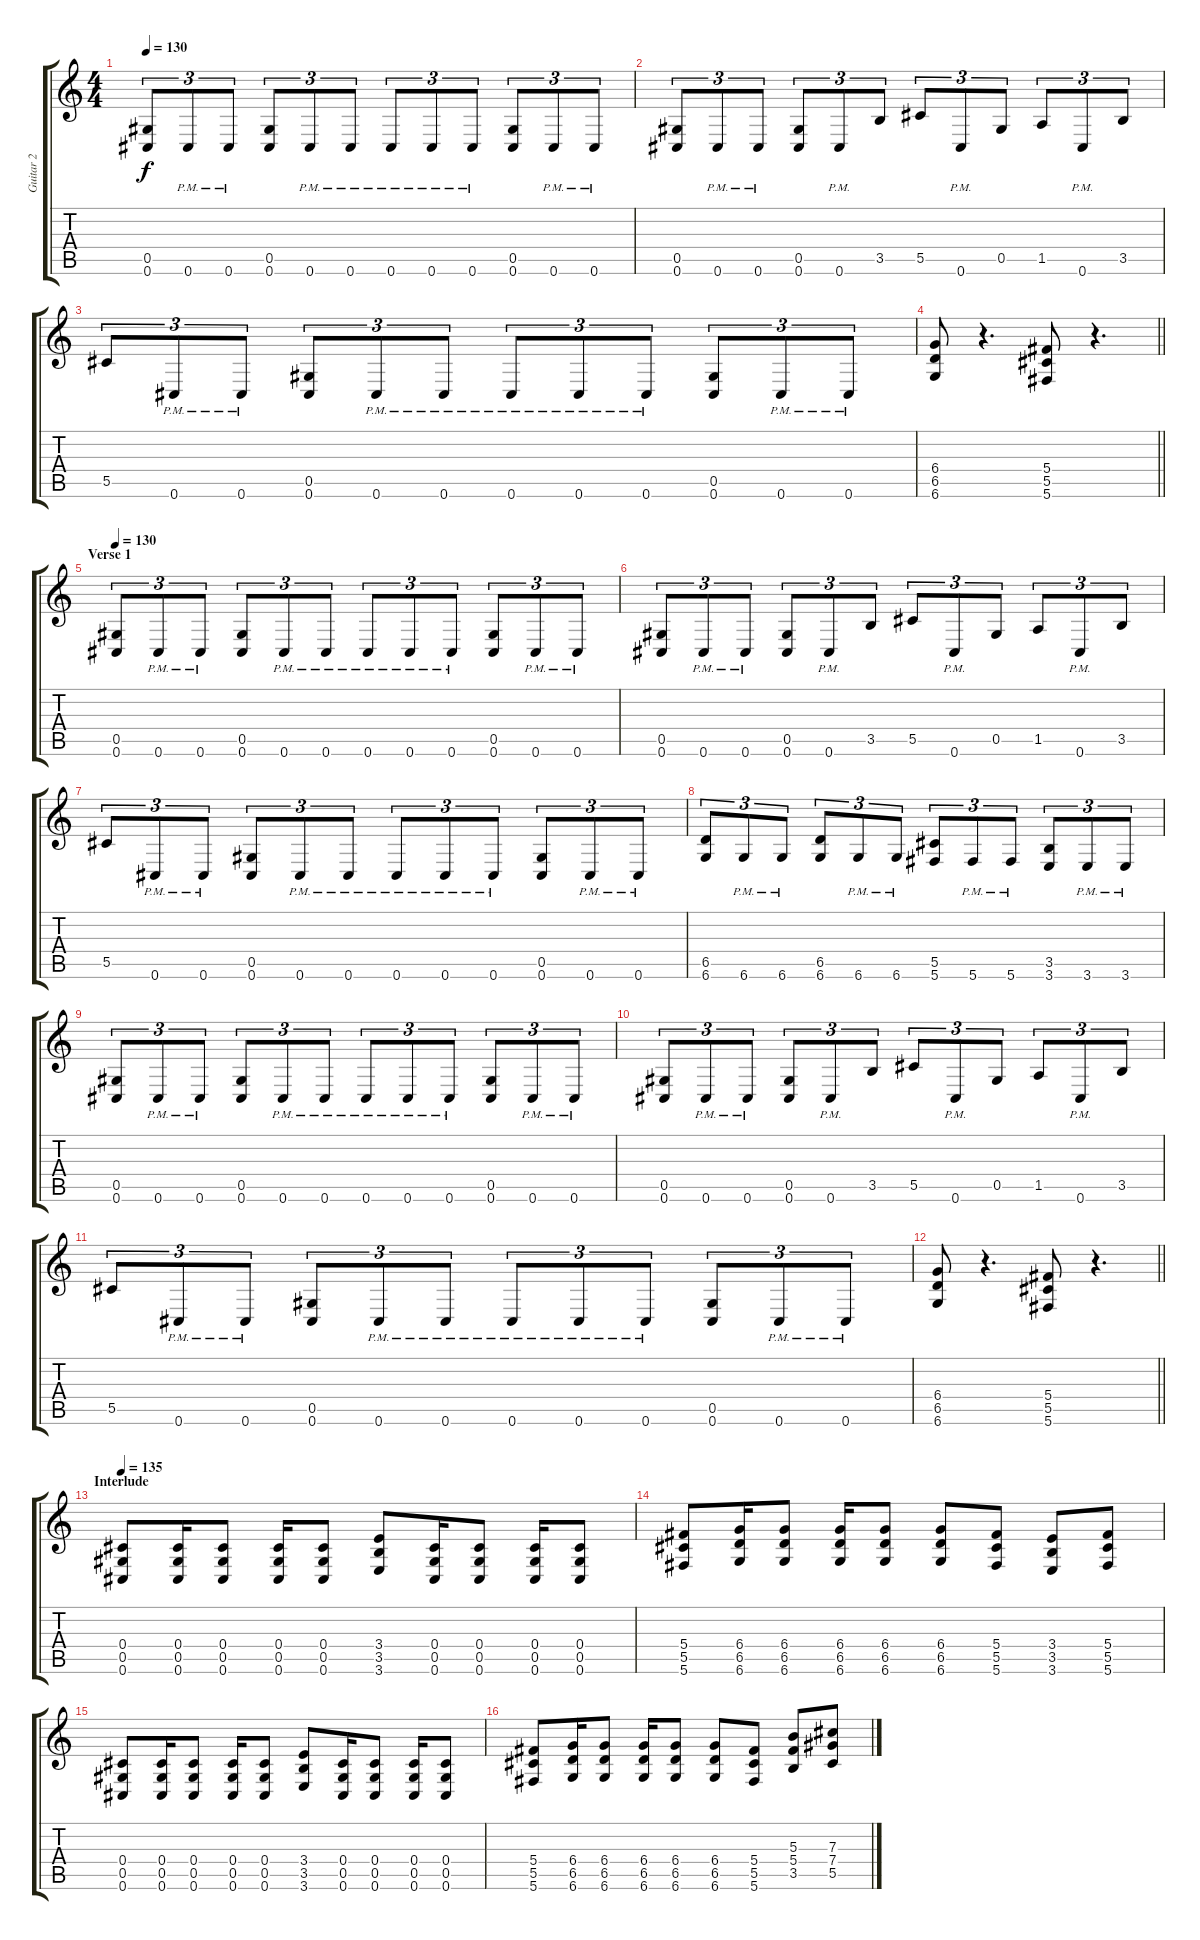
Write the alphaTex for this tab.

\track ("Guitar 2" "Guitar 2") {instrument distortionguitar}
\staff {score tabs}
\tuning (Eb4 Bb3 Gb3 Db3 Ab2 Db2) {hide}
\ts (4 4)
\tempo 130
\clef g2
\ks c
(0.5 0.6).8{tu (3 2) dy f} 0.6{pm}.8{tu (3 2)} 0.6{pm}.8{tu (3 2)} (0.5 0.6).8{tu (3 2)} 0.6{pm}.8{tu (3 2)} 0.6{pm}.8{tu (3 2)} 0.6{pm}.8{tu (3 2)} 0.6{pm}.8{tu (3 2)} 0.6{pm}.8{tu (3 2)} (0.5 0.6).8{tu (3 2)} 0.6{pm}.8{tu (3 2)} 0.6{pm}.8{tu (3 2)} |
(0.5 0.6).8{tu (3 2)} 0.6{pm}.8{tu (3 2)} 0.6{pm}.8{tu (3 2)} (0.5 0.6).8{tu (3 2)} 0.6{pm}.8{tu (3 2)} 3.5.8{tu (3 2)} 5.5.8{tu (3 2)} 0.6{pm}.8{tu (3 2)} 0.5.8{tu (3 2)} 1.5.8{tu (3 2)} 0.6{pm}.8{tu (3 2)} 3.5.8{tu (3 2)} |
5.5.8{tu (3 2)} 0.6{pm}.8{tu (3 2)} 0.6{pm}.8{tu (3 2)} (0.5 0.6).8{tu (3 2)} 0.6{pm}.8{tu (3 2)} 0.6{pm}.8{tu (3 2)} 0.6{pm}.8{tu (3 2)} 0.6{pm}.8{tu (3 2)} 0.6{pm}.8{tu (3 2)} (0.5 0.6).8{tu (3 2)} 0.6{pm}.8{tu (3 2)} 0.6{pm}.8{tu (3 2)} |
\barLineRight lightlight
(6.4 6.5 6.6).8 r.4{d} (5.4 5.5 5.6).8 r.4{d} |
\section ("" "Verse 1")
\tempo 130
(0.5 0.6).8{tu (3 2)} 0.6{pm}.8{tu (3 2)} 0.6{pm}.8{tu (3 2)} (0.5 0.6).8{tu (3 2)} 0.6{pm}.8{tu (3 2)} 0.6{pm}.8{tu (3 2)} 0.6{pm}.8{tu (3 2)} 0.6{pm}.8{tu (3 2)} 0.6{pm}.8{tu (3 2)} (0.5 0.6).8{tu (3 2)} 0.6{pm}.8{tu (3 2)} 0.6{pm}.8{tu (3 2)} |
(0.5 0.6).8{tu (3 2)} 0.6{pm}.8{tu (3 2)} 0.6{pm}.8{tu (3 2)} (0.5 0.6).8{tu (3 2)} 0.6{pm}.8{tu (3 2)} 3.5.8{tu (3 2)} 5.5.8{tu (3 2)} 0.6{pm}.8{tu (3 2)} 0.5.8{tu (3 2)} 1.5.8{tu (3 2)} 0.6{pm}.8{tu (3 2)} 3.5.8{tu (3 2)} |
5.5.8{tu (3 2)} 0.6{pm}.8{tu (3 2)} 0.6{pm}.8{tu (3 2)} (0.5 0.6).8{tu (3 2)} 0.6{pm}.8{tu (3 2)} 0.6{pm}.8{tu (3 2)} 0.6{pm}.8{tu (3 2)} 0.6{pm}.8{tu (3 2)} 0.6{pm}.8{tu (3 2)} (0.5 0.6).8{tu (3 2)} 0.6{pm}.8{tu (3 2)} 0.6{pm}.8{tu (3 2)} |
(6.5 6.6).8{tu (3 2)} 6.6{pm}.8{tu (3 2)} 6.6{pm}.8{tu (3 2)} (6.5 6.6).8{tu (3 2)} 6.6{pm}.8{tu (3 2)} 6.6{pm}.8{tu (3 2)} (5.5 5.6).8{tu (3 2)} 5.6{pm}.8{tu (3 2)} 5.6{pm}.8{tu (3 2)} (3.5 3.6).8{tu (3 2)} 3.6{pm}.8{tu (3 2)} 3.6{pm}.8{tu (3 2)} |
(0.5 0.6).8{tu (3 2)} 0.6{pm}.8{tu (3 2)} 0.6{pm}.8{tu (3 2)} (0.5 0.6).8{tu (3 2)} 0.6{pm}.8{tu (3 2)} 0.6{pm}.8{tu (3 2)} 0.6{pm}.8{tu (3 2)} 0.6{pm}.8{tu (3 2)} 0.6{pm}.8{tu (3 2)} (0.5 0.6).8{tu (3 2)} 0.6{pm}.8{tu (3 2)} 0.6{pm}.8{tu (3 2)} |
(0.5 0.6).8{tu (3 2)} 0.6{pm}.8{tu (3 2)} 0.6{pm}.8{tu (3 2)} (0.5 0.6).8{tu (3 2)} 0.6{pm}.8{tu (3 2)} 3.5.8{tu (3 2)} 5.5.8{tu (3 2)} 0.6{pm}.8{tu (3 2)} 0.5.8{tu (3 2)} 1.5.8{tu (3 2)} 0.6{pm}.8{tu (3 2)} 3.5.8{tu (3 2)} |
5.5.8{tu (3 2)} 0.6{pm}.8{tu (3 2)} 0.6{pm}.8{tu (3 2)} (0.5 0.6).8{tu (3 2)} 0.6{pm}.8{tu (3 2)} 0.6{pm}.8{tu (3 2)} 0.6{pm}.8{tu (3 2)} 0.6{pm}.8{tu (3 2)} 0.6{pm}.8{tu (3 2)} (0.5 0.6).8{tu (3 2)} 0.6{pm}.8{tu (3 2)} 0.6{pm}.8{tu (3 2)} |
\barLineRight lightlight
(6.4 6.5 6.6).8 r.4{d} (5.4 5.5 5.6).8 r.4{d} |
\section ("" "Interlude")
\tempo 135
(0.4 0.5 0.6).8 (0.4 0.5 0.6).16 (0.4 0.5 0.6).8 (0.4 0.5 0.6).16 (0.4 0.5 0.6).8 (3.4 3.5 3.6).8 (0.4 0.5 0.6).16 (0.4 0.5 0.6).8 (0.4 0.5 0.6).16 (0.4 0.5 0.6).8 |
(5.4 5.5 5.6).8 (6.4 6.5 6.6).16 (6.4 6.5 6.6).8 (6.4 6.5 6.6).16 (6.4 6.5 6.6).8 (6.4 6.5 6.6).8 (5.4 5.5 5.6).8 (3.4 3.5 3.6).8 (5.4 5.5 5.6).8 |
(0.4 0.5 0.6).8 (0.4 0.5 0.6).16 (0.4 0.5 0.6).8 (0.4 0.5 0.6).16 (0.4 0.5 0.6).8 (3.4 3.5 3.6).8 (0.4 0.5 0.6).16 (0.4 0.5 0.6).8 (0.4 0.5 0.6).16 (0.4 0.5 0.6).8 |
(5.4 5.5 5.6).8 (6.4 6.5 6.6).16 (6.4 6.5 6.6).8 (6.4 6.5 6.6).16 (6.4 6.5 6.6).8 (6.4 6.5 6.6).8 (5.4 5.5 5.6).8 (5.3 5.4 3.5).8 (7.3 7.4 5.5).8
